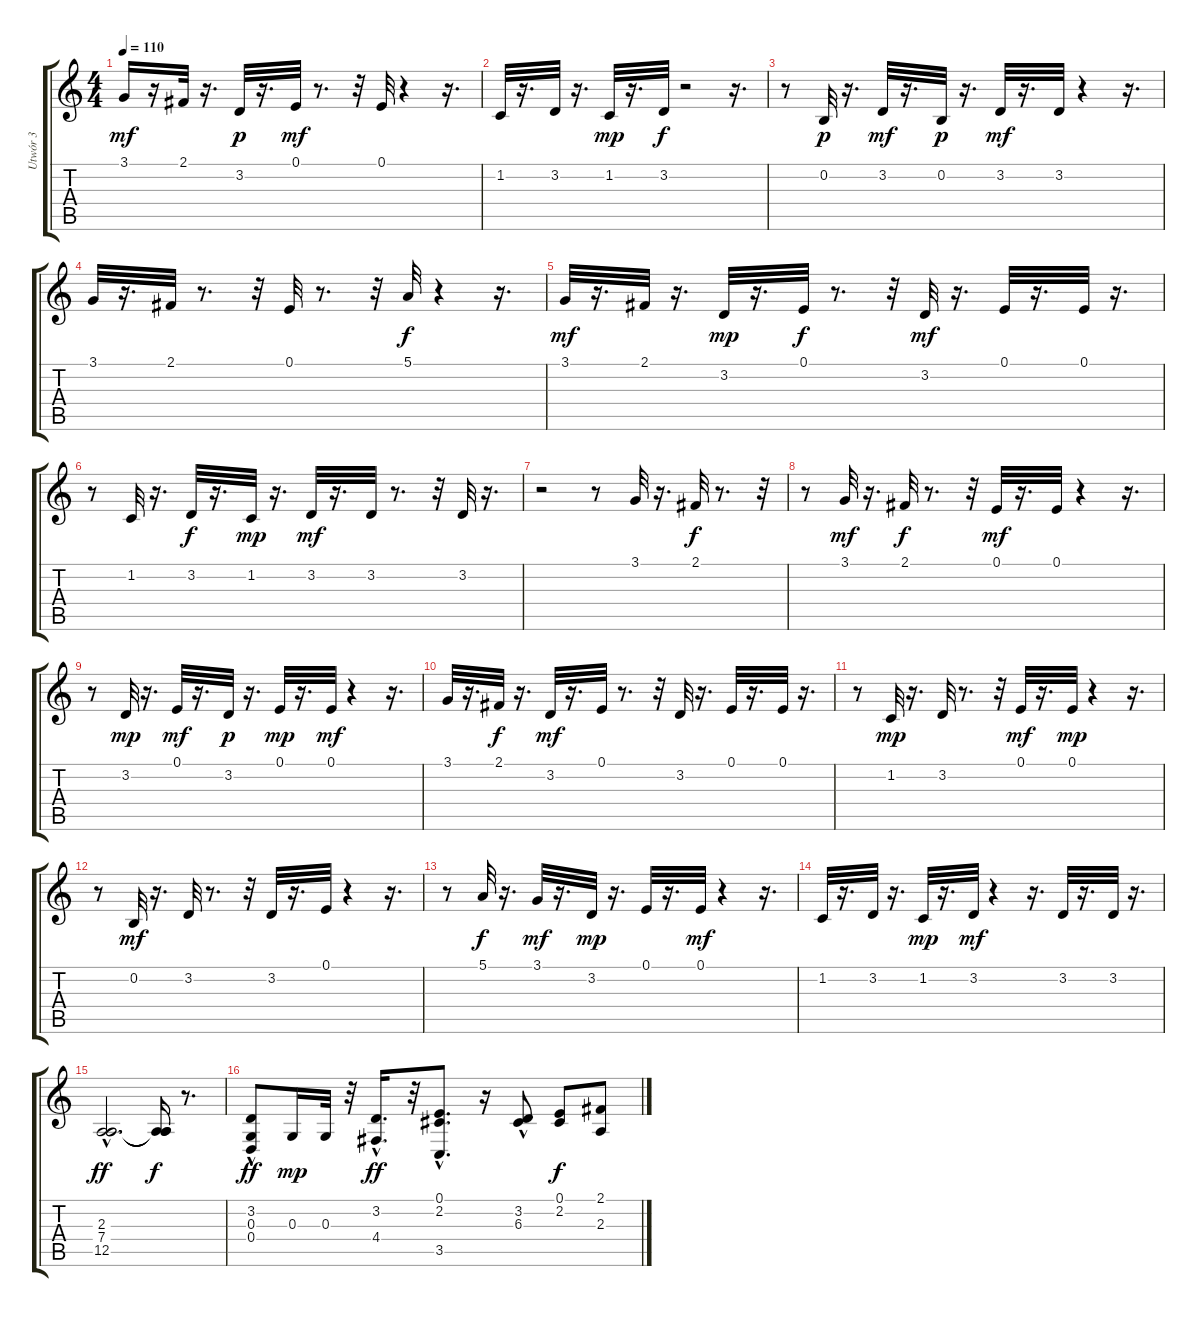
\track ("Utwór 3" "Utwór 3") {instrument acousticgrandpiano}
\staff {score tabs}
\tuning (E4 B3 G3 D3 A2 E2) {hide}
\ts (4 4)
\tempo 110
\clef g2
\ks c
3.1.16{dy mf} r.16 2.1.32 r.16{d} 3.2.32{dy p} r.16{d} 0.1.32{dy mf} r.8{d} r.32 0.1.32 r.4 r.16{d} |
1.2.32 r.16{d} 3.2.32 r.16{d} 1.2.32{dy mp} r.16{d} 3.2.32{dy f} r.2 r.16{d} |
r.8 0.2.32{dy p} r.16{d} 3.2.32{dy mf} r.16{d} 0.2.32{dy p} r.16{d} 3.2.32{dy mf} r.16{d} 3.2.32 r.4 r.16{d} |
3.1.32 r.16{d} 2.1.32 r.8{d} r.32 0.1.32 r.8{d} r.32 5.1.32{dy f} r.4 r.16{d} |
3.1.32{dy mf} r.16{d} 2.1.32 r.16{d} 3.2.32{dy mp} r.16{d} 0.1.32{dy f} r.8{d} r.32 3.2.32{dy mf} r.16{d} 0.1.32 r.16{d} 0.1.32 r.16{d} |
r.8 1.2.32 r.16{d} 3.2.32{dy f} r.16{d} 1.2.32{dy mp} r.16{d} 3.2.32{dy mf} r.16{d} 3.2.32 r.8{d} r.32 3.2.32 r.16{d} |
r.2 r.8 3.1.32 r.16{d} 2.1.32{dy f} r.8{d} r.32 |
r.8 3.1.32{dy mf} r.16{d} 2.1.32{dy f} r.8{d} r.32 0.1.32{dy mf} r.16{d} 0.1.32 r.4 r.16{d} |
r.8 3.2.32{dy mp} r.16{d} 0.1.32{dy mf} r.16{d} 3.2.32{dy p} r.16{d} 0.1.32{dy mp} r.16{d} 0.1.32{dy mf} r.4 r.16{d} |
3.1.32 r.16{d} 2.1.32{dy f} r.16{d} 3.2.32{dy mf} r.16{d} 0.1.32 r.8{d} r.32 3.2.32 r.16{d} 0.1.32 r.16{d} 0.1.32 r.16{d} |
r.8 1.2.32{dy mp} r.16{d} 3.2.32 r.8{d} r.32 0.1.32{dy mf} r.16{d} 0.1.32{dy mp} r.4 r.16{d} |
r.8 0.2.32{dy mf} r.16{d} 3.2.32 r.8{d} r.32 3.2.32 r.16{d} 0.1.32 r.4 r.16{d} |
r.8 5.1.32{dy f} r.16{d} 3.1.32{dy mf} r.16{d} 3.2.32{dy mp} r.16{d} 0.1.32 r.16{d} 0.1.32{dy mf} r.4 r.16{d} |
1.2.32 r.16{d} 3.2.32 r.16{d} 1.2.32{dy mp} r.16{d} 3.2.32{dy mf} r.4 r.16{d} 3.2.32 r.16{d} 3.2.32 r.16{d} |
(2.3{hac} 7.4{hac} 12.5{hac}).2{d dy ff instrument brightacousticpiano} (2.3{t} 7.4{t} 12.5{t}).16{dy f} r.8{d} |
(3.2 0.3 0.4{hac}).8{dy ff} 0.3.16{dy mp} 0.3.32 r.32 (3.2{hac} 4.4).16{d dy ff} r.32 (0.1{hac} 2.2{hac} 3.5{hac}).8{d} r.16 (3.2{hac} 6.3).8 (0.1 2.2).8{dy f} (2.1 2.3).8
